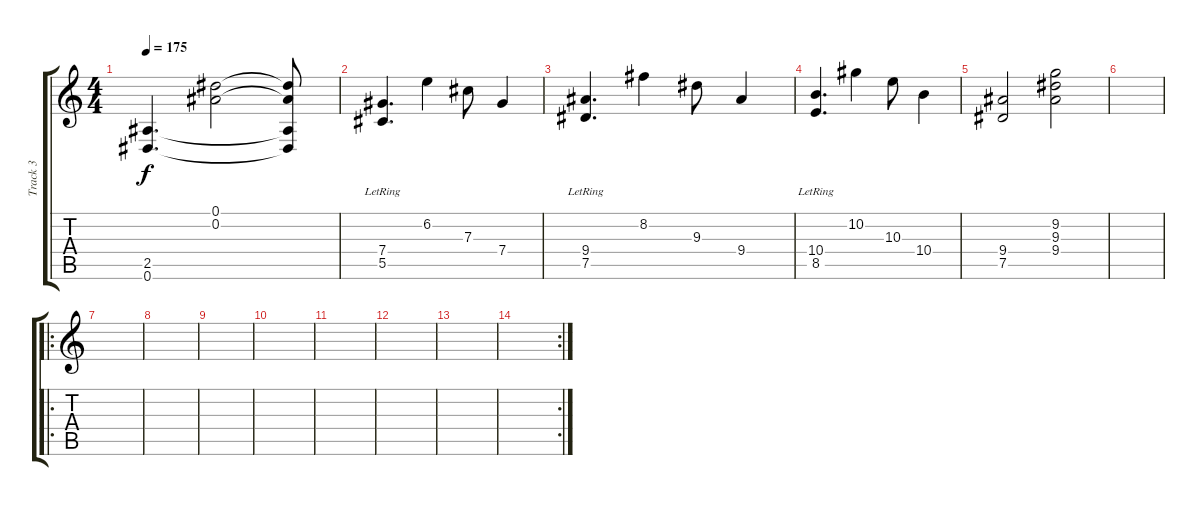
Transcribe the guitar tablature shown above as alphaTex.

\track ("Track 3" "Track 3") {instrument overdrivenguitar}
\staff {score tabs}
\tuning (Eb4 Bb3 Gb3 Db3 Ab2 Eb2) {hide}
\ts (4 4)
\tempo 175
\clef g2
\ks c
(2.5 0.6).4{d dy f} (0.1 0.2).2 (0.1{t} 0.2{t} 2.5{t} 0.6{t}).8 |
(7.4{lr} 5.5{lr}).4{d} 6.2.4 7.3.8 7.4.4 |
(9.4{lr} 7.5{lr}).4{d} 8.2.4 9.3.8 9.4.4 |
(10.4{lr} 8.5{lr}).4{d} 10.2.4 10.3.8 10.4.4 |
(9.4 7.5).2 (9.2 9.3 9.4).2 |
|
\ro
|
|
|
|
|
|
|
\rc 2
